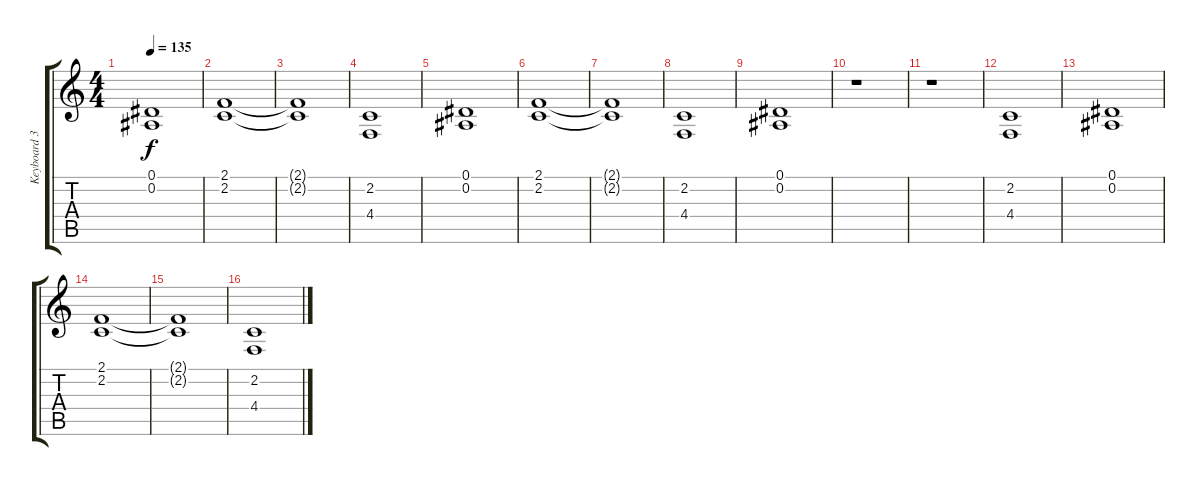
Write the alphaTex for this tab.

\track ("Keyboard 3" "Keyboard 3") {instrument stringensemble2}
\staff {score tabs}
\tuning (Eb4 Bb3 Gb3 Db3 Ab2 Eb2) {hide}
\ts (4 4)
\tempo 135
\clef g2
\ks c
(0.1 0.2).1{dy f} |
(2.1 2.2).1 |
(2.1{t} 2.2{t}).1 |
(2.2 4.4).1 |
(0.1 0.2).1 |
(2.1 2.2).1 |
(2.1{t} 2.2{t}).1 |
(2.2 4.4).1 |
(0.1 0.2).1 |
r.1 |
r.1 |
(2.2 4.4).1 |
(0.1 0.2).1 |
(2.1 2.2).1 |
(2.1{t} 2.2{t}).1 |
(2.2 4.4).1
